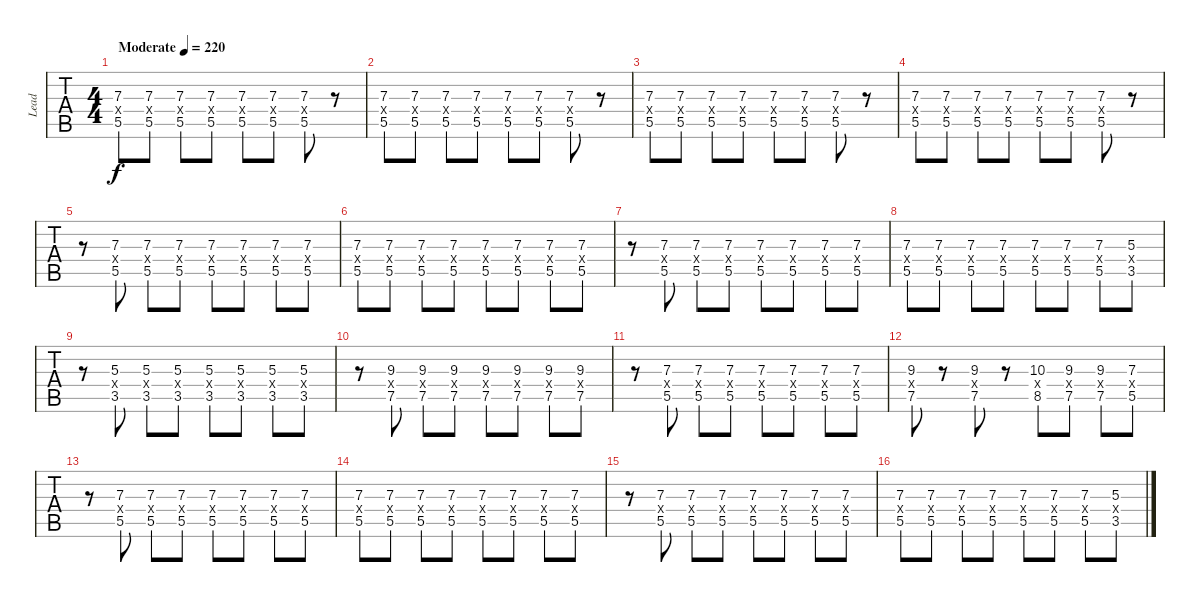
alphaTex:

\track ("Lead" "Lead") {instrument overdrivenguitar}
\staff {tabs}
\tuning (Eb4 Bb3 Gb3 Db3 Ab2 Eb2) {hide}
\ts (4 4)
\tempo (220 "Moderate")
\clef g2
\ks c
(7.3 0.4{x} 5.5).8{dy f instrument overdrivenguitar} (7.3 0.4{x} 5.5).8 (7.3 0.4{x} 5.5).8 (7.3 0.4{x} 5.5).8 (7.3 0.4{x} 5.5).8 (7.3 0.4{x} 5.5).8 (7.3 0.4{x} 5.5).8 r.8 |
(7.3 0.4{x} 5.5).8 (7.3 0.4{x} 5.5).8 (7.3 0.4{x} 5.5).8 (7.3 0.4{x} 5.5).8 (7.3 0.4{x} 5.5).8 (7.3 0.4{x} 5.5).8 (7.3 0.4{x} 5.5).8 r.8 |
(7.3 0.4{x} 5.5).8 (7.3 0.4{x} 5.5).8 (7.3 0.4{x} 5.5).8 (7.3 0.4{x} 5.5).8 (7.3 0.4{x} 5.5).8 (7.3 0.4{x} 5.5).8 (7.3 0.4{x} 5.5).8 r.8 |
(7.3 0.4{x} 5.5).8 (7.3 0.4{x} 5.5).8 (7.3 0.4{x} 5.5).8 (7.3 0.4{x} 5.5).8 (7.3 0.4{x} 5.5).8 (7.3 0.4{x} 5.5).8 (7.3 0.4{x} 5.5).8 r.8 |
r.8 (7.3 0.4{x} 5.5).8 (7.3 0.4{x} 5.5).8 (7.3 0.4{x} 5.5).8 (7.3 0.4{x} 5.5).8 (7.3 0.4{x} 5.5).8 (7.3 0.4{x} 5.5).8 (7.3 0.4{x} 5.5).8 |
(7.3 0.4{x} 5.5).8 (7.3 0.4{x} 5.5).8 (7.3 0.4{x} 5.5).8 (7.3 0.4{x} 5.5).8 (7.3 0.4{x} 5.5).8 (7.3 0.4{x} 5.5).8 (7.3 0.4{x} 5.5).8 (7.3 0.4{x} 5.5).8 |
r.8 (7.3 0.4{x} 5.5).8 (7.3 0.4{x} 5.5).8 (7.3 0.4{x} 5.5).8 (7.3 0.4{x} 5.5).8 (7.3 0.4{x} 5.5).8 (7.3 0.4{x} 5.5).8 (7.3 0.4{x} 5.5).8 |
(7.3 0.4{x} 5.5).8 (7.3 0.4{x} 5.5).8 (7.3 0.4{x} 5.5).8 (7.3 0.4{x} 5.5).8 (7.3 0.4{x} 5.5).8 (7.3 0.4{x} 5.5).8 (7.3 0.4{x} 5.5).8 (5.3 0.4{x} 3.5).8 |
r.8 (5.3 0.4{x} 3.5).8 (5.3 0.4{x} 3.5).8 (5.3 0.4{x} 3.5).8 (5.3 0.4{x} 3.5).8 (5.3 0.4{x} 3.5).8 (5.3 0.4{x} 3.5).8 (5.3 0.4{x} 3.5).8 |
r.8 (9.3 0.4{x} 7.5).8 (9.3 0.4{x} 7.5).8 (9.3 0.4{x} 7.5).8 (9.3 0.4{x} 7.5).8 (9.3 0.4{x} 7.5).8 (9.3 0.4{x} 7.5).8 (9.3 0.4{x} 7.5).8 |
r.8 (7.3 0.4{x} 5.5).8 (7.3 0.4{x} 5.5).8 (7.3 0.4{x} 5.5).8 (7.3 0.4{x} 5.5).8 (7.3 0.4{x} 5.5).8 (7.3 0.4{x} 5.5).8 (7.3 0.4{x} 5.5).8 |
(9.3 0.4{x} 7.5).8 r.8 (9.3 0.4{x} 7.5).8 r.8 (10.3 0.4{x} 8.5).8 (9.3 0.4{x} 7.5).8 (9.3 0.4{x} 7.5).8 (7.3 0.4{x} 5.5).8 |
r.8 (7.3 0.4{x} 5.5).8 (7.3 0.4{x} 5.5).8 (7.3 0.4{x} 5.5).8 (7.3 0.4{x} 5.5).8 (7.3 0.4{x} 5.5).8 (7.3 0.4{x} 5.5).8 (7.3 0.4{x} 5.5).8 |
(7.3 0.4{x} 5.5).8 (7.3 0.4{x} 5.5).8 (7.3 0.4{x} 5.5).8 (7.3 0.4{x} 5.5).8 (7.3 0.4{x} 5.5).8 (7.3 0.4{x} 5.5).8 (7.3 0.4{x} 5.5).8 (7.3 0.4{x} 5.5).8 |
r.8 (7.3 0.4{x} 5.5).8 (7.3 0.4{x} 5.5).8 (7.3 0.4{x} 5.5).8 (7.3 0.4{x} 5.5).8 (7.3 0.4{x} 5.5).8 (7.3 0.4{x} 5.5).8 (7.3 0.4{x} 5.5).8 |
(7.3 0.4{x} 5.5).8 (7.3 0.4{x} 5.5).8 (7.3 0.4{x} 5.5).8 (7.3 0.4{x} 5.5).8 (7.3 0.4{x} 5.5).8 (7.3 0.4{x} 5.5).8 (7.3 0.4{x} 5.5).8 (5.3 0.4{x} 3.5).8
